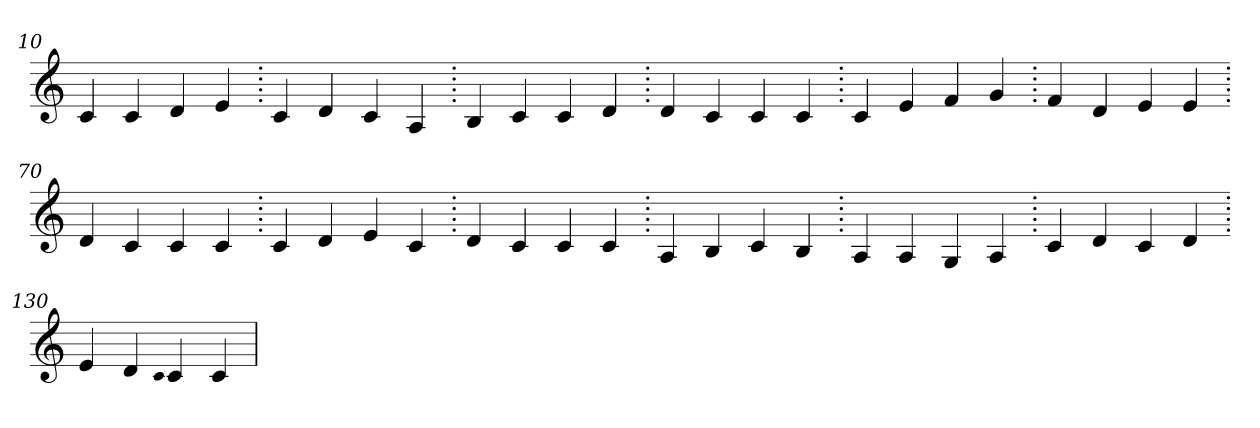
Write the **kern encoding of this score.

**kern
*part1
*staff1
*clefG2
=10.
4c
4c
4d
4e
=20.
4c
4d
4c
4A
=30.
4B
4c
4c
4d
=40.
4d
4c
4c
4c
=50.
4c
4e
4f
4g
=60.
4f
4d
4e
4e
=70.
4d
4c
4c
4c
=80.
4c
4d
4e
4c
=90.
4d
4c
4c
4c
=100.
4A
4B
4c
4B
=110.
4A
4A
4G
4A
=120.
4c
4d
4c
4d
=130.
4e
4d
qqc
4c
4c
=
*-
